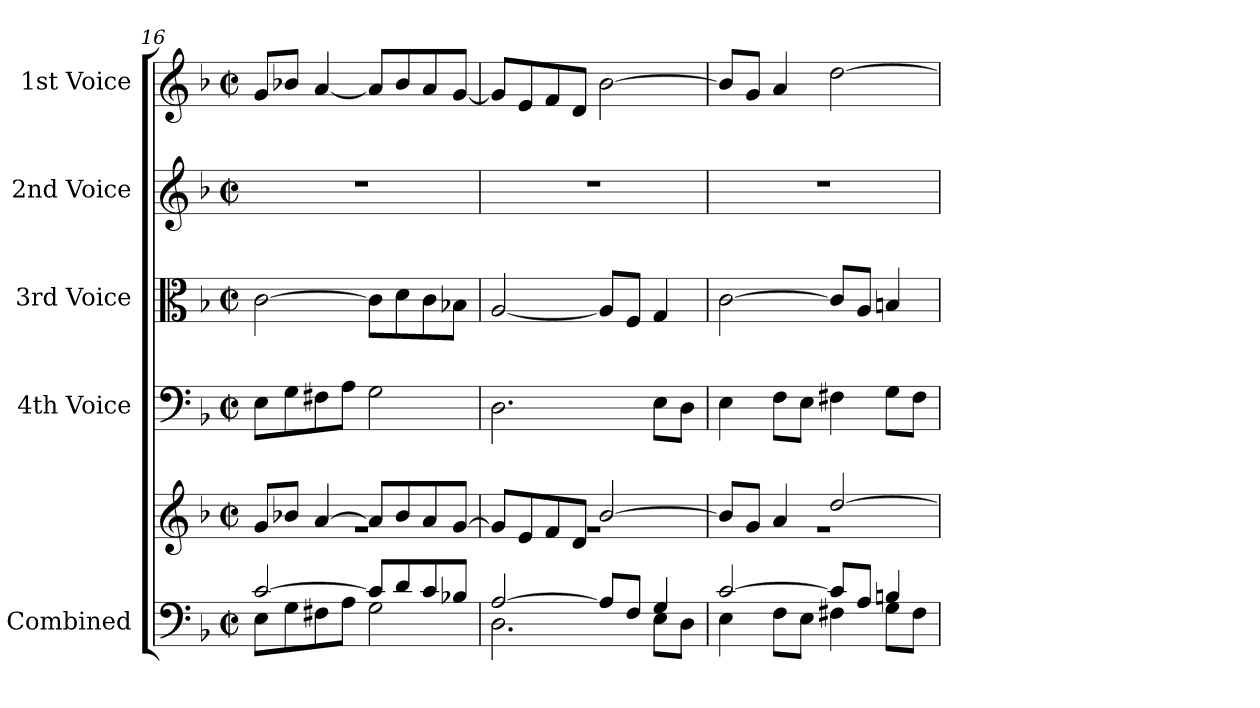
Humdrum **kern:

**kern	**kern	**kern	**kern	**kern	**kern
*part5	*part5	*part4	*part3	*part2	*part1
*staff6	*staff5	*staff4	*staff3	*staff2	*staff1
*I"Combined	*	*I"4th Voice	*I"3rd Voice	*I"2nd Voice	*I"1st Voice
*clefF4	*clefG2	*clefF4	*clefC3	*clefG2	*clefG2
*k[b-]	*k[b-]	*k[b-]	*k[b-]	*k[b-]	*k[b-]
*M2/2	*M2/2	*M2/2	*M2/2	*M2/2	*M2/2
*met(c|)	*met(c|)	*met(c|)	*met(c|)	*met(c|)	*met(c|)
=16	=16	=16	=16	=16	=16
*^	*^	*	*	*	*
[2c/	8E\L	8g/L	1rg	8E\L	[2c\	1r	8g/L
.	8G\	8b-X/J	.	8G\	.	.	8b-X/J
.	8F#X\	[4a/	.	8F#X\	.	.	[4a/
.	8A\J	.	.	8A\J	.	.	.
8c/L]	2G\	8a/L]	.	2G\	8c\L]	.	8a/L]
8d/	.	8b-/	.	.	8d\	.	8b-/
8c/	.	8a/	.	.	8c\	.	8a/
8B-X/J	.	[8g/J	.	.	8B-X\J	.	[8g/J
!!LO:LB:g=z
=17	=17	=17	=17	=17	=17	=17	=17
[2A/	2.D\	8g/L]	1rg	2.D\	[2A/	1r	8g/L]
.	.	8e/	.	.	.	.	8e/
.	.	8f/	.	.	.	.	8f/
.	.	8d/J	.	.	.	.	8d/J
8A/L]	.	[2b-/	.	.	8A/L]	.	[2b-\
8F/J	.	.	.	.	8F/J	.	.
4G/	8E\L	.	.	8E\L	4G/	.	.
.	8D\J	.	.	8D\J	.	.	.
=18	=18	=18	=18	=18	=18	=18	=18
[2c/	4E\	8b-/L]	1rg	4E\	[2c\	1r	8b-/L]
.	.	8g/J	.	.	.	.	8g/J
.	8F\L	4a/	.	8F\L	.	.	4a/
.	8E\J	.	.	8E\J	.	.	.
8c/L]	4F#X\	[2dd/	.	4F#X\	8c/L]	.	[2dd\
8A/J	.	.	.	.	8A/J	.	.
4Bn/	8G\L	.	.	8G\L	4Bn/	.	.
.	8F#\J	.	.	8F#\J	.	.	.
*v	*v	*	*	*	*	*	*
*	*v	*v	*	*	*	*
=	=	=	=	=	=
*-	*-	*-	*-	*-	*-
